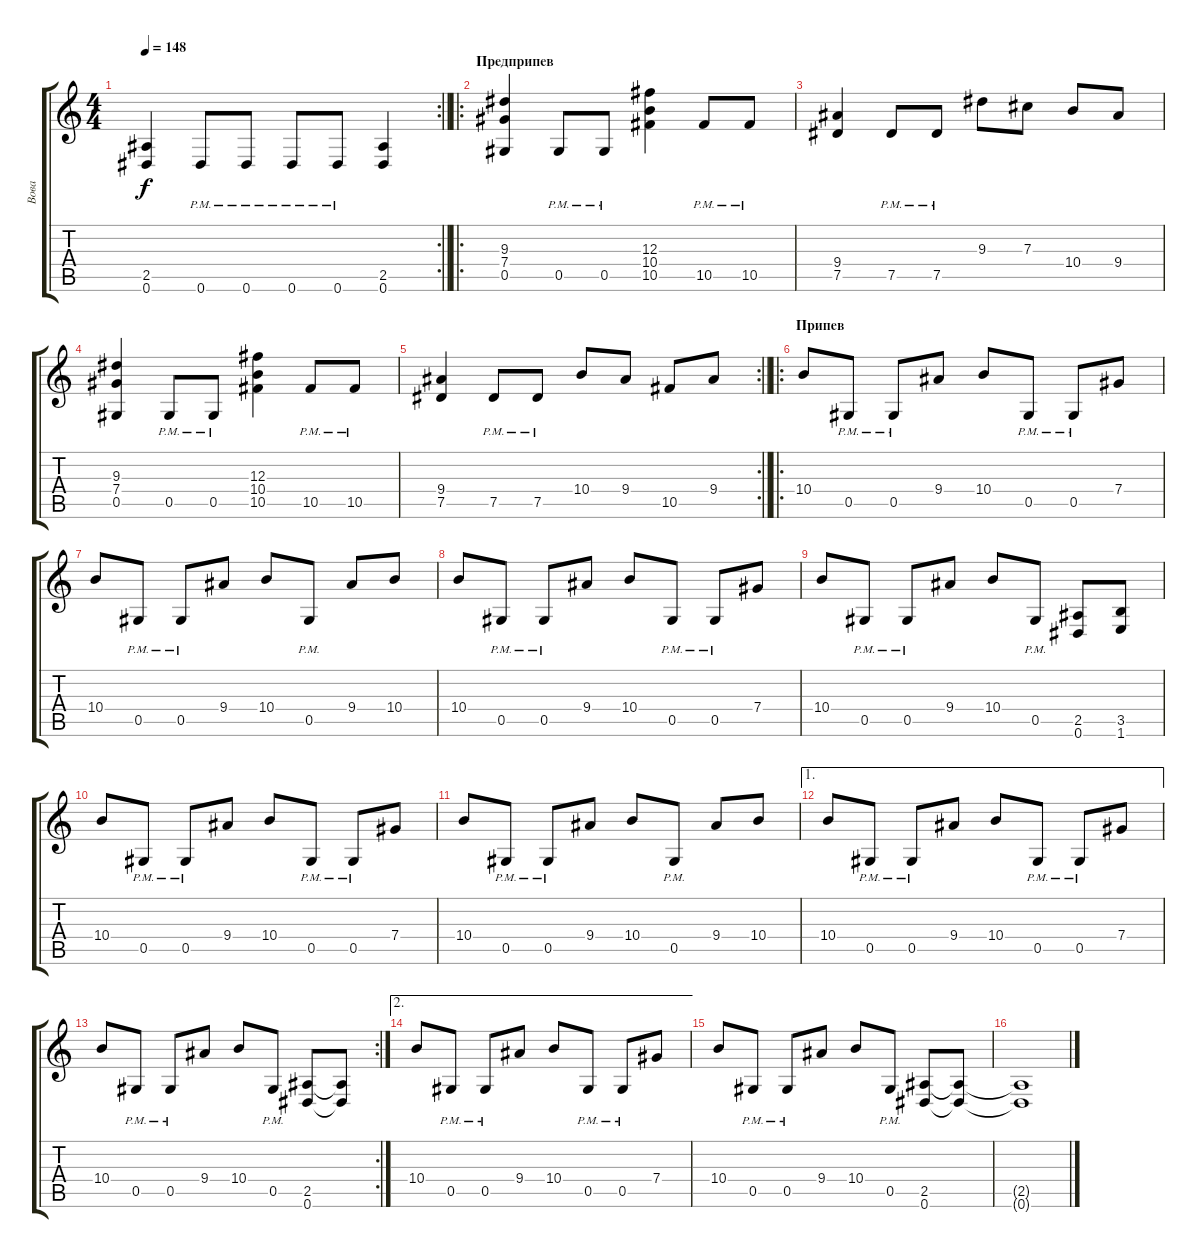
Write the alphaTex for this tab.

\track ("Вова" "Вова") {instrument distortionguitar}
\staff {score tabs}
\tuning (Eb4 Bb3 Gb3 Db3 Ab2 Eb2) {hide}
\rc 2
\ts (4 4)
\tempo 148
\clef g2
\barLineRight lightlight
\ks c
(2.5 0.6).4{dy f} 0.6{pm}.8 0.6{pm}.8 0.6{pm}.8 0.6{pm}.8 (2.5 0.6).4 |
\ro
\section ("" "Предприпев")
(9.3 7.4 0.5).4 0.5{pm}.8 0.5{pm}.8 (12.3 10.4 10.5).4 10.5{pm}.8 10.5{pm}.8 |
(9.4 7.5).4 7.5{pm}.8 7.5{pm}.8 9.3.8 7.3.8 10.4.8 9.4.8 |
(9.3 7.4 0.5).4 0.5{pm}.8 0.5{pm}.8 (12.3 10.4 10.5).4 10.5{pm}.8 10.5{pm}.8 |
\rc 2
\barLineRight lightlight
(9.4 7.5).4 7.5{pm}.8 7.5{pm}.8 10.4.8 9.4.8 10.5.8 9.4.8 |
\ro
\section ("" "Припев")
10.4.8 0.5{pm}.8 0.5{pm}.8 9.4.8 10.4.8 0.5{pm}.8 0.5{pm}.8 7.4.8 |
10.4.8 0.5{pm}.8 0.5{pm}.8 9.4.8 10.4.8 0.5{pm}.8 9.4.8 10.4.8 |
10.4.8 0.5{pm}.8 0.5{pm}.8 9.4.8 10.4.8 0.5{pm}.8 0.5{pm}.8 7.4.8 |
10.4.8 0.5{pm}.8 0.5{pm}.8 9.4.8 10.4.8 0.5{pm}.8 (2.5 0.6).8 (3.5 1.6).8 |
10.4.8 0.5{pm}.8 0.5{pm}.8 9.4.8 10.4.8 0.5{pm}.8 0.5{pm}.8 7.4.8 |
10.4.8 0.5{pm}.8 0.5{pm}.8 9.4.8 10.4.8 0.5{pm}.8 9.4.8 10.4.8 |
\ae 1
10.4.8 0.5{pm}.8 0.5{pm}.8 9.4.8 10.4.8 0.5{pm}.8 0.5{pm}.8 7.4.8 |
\rc 2
10.4.8 0.5{pm}.8 0.5{pm}.8 9.4.8 10.4.8 0.5{pm}.8 (2.5 0.6).8 (2.5{t} 0.6{t}).8 |
\ae 2
10.4.8 0.5{pm}.8 0.5{pm}.8 9.4.8 10.4.8 0.5{pm}.8 0.5{pm}.8 7.4.8 |
10.4.8 0.5{pm}.8 0.5{pm}.8 9.4.8 10.4.8 0.5{pm}.8 (2.5 0.6).8 (2.5{t} 0.6{t}).8 |
(2.5{t} 0.6{t}).1
